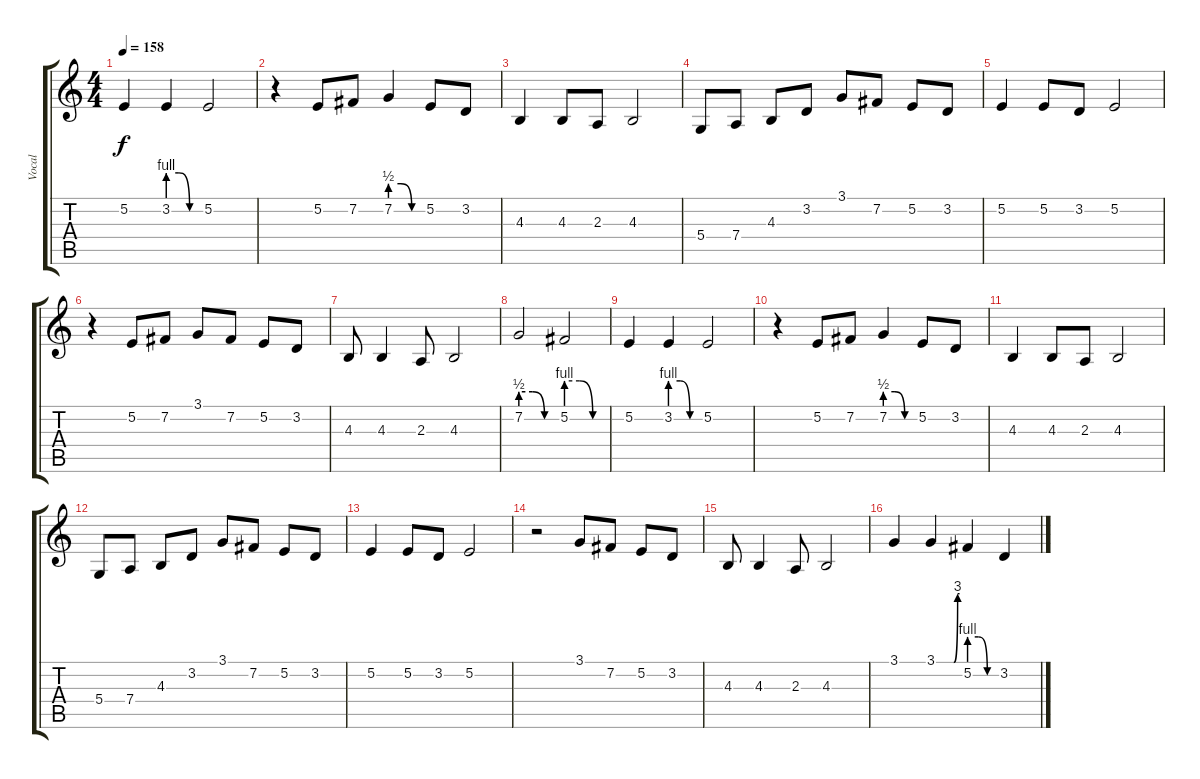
\track ("Vocal" "Vocal") {instrument lead6voice}
\staff {score tabs}
\tuning (E4 B3 G3 D3 A2 E2) {hide}
\ts (4 4)
\tempo 158
\clef g2
\ks c
5.2.4{dy f} 3.2{be (custom 0 4 20 4 40 0 60 0)}.4 5.2.2 |
r.4 5.2.8 7.2.8 7.2{be (custom 0 2 20 2 40 0 60 0)}.4 5.2.8 3.2.8 |
4.3.4 4.3.8 2.3.8 4.3.2 |
5.4.8 7.4.8 4.3.8 3.2.8 3.1.8 7.2.8 5.2.8 3.2.8 |
5.2.4 5.2.8 3.2.8 5.2.2 |
r.4 5.2.8 7.2.8 3.1.8 7.2.8 5.2.8 3.2.8 |
4.3.8 4.3.4 2.3.8 4.3.2 |
7.2{be (custom 0 2 20 2 40 0 60 0)}.2 5.2{be (custom 0 4 20 4 40 0 60 0)}.2 |
5.2.4 3.2{be (custom 0 4 20 4 40 0 60 0)}.4 5.2.2 |
r.4 5.2.8 7.2.8 7.2{be (custom 0 2 20 2 40 0 60 0)}.4 5.2.8 3.2.8 |
4.3.4 4.3.8 2.3.8 4.3.2 |
5.4.8 7.4.8 4.3.8 3.2.8 3.1.8 7.2.8 5.2.8 3.2.8 |
5.2.4 5.2.8 3.2.8 5.2.2 |
r.2 3.1.8 7.2.8 5.2.8 3.2.8 |
4.3.8 4.3.4 2.3.8 4.3.2 |
3.1.4 3.1{be (custom 0 0 45 0 55 12 60 12)}.4 5.2{be (custom 0 4 20 4 40 0 60 0)}.4 3.2.4
